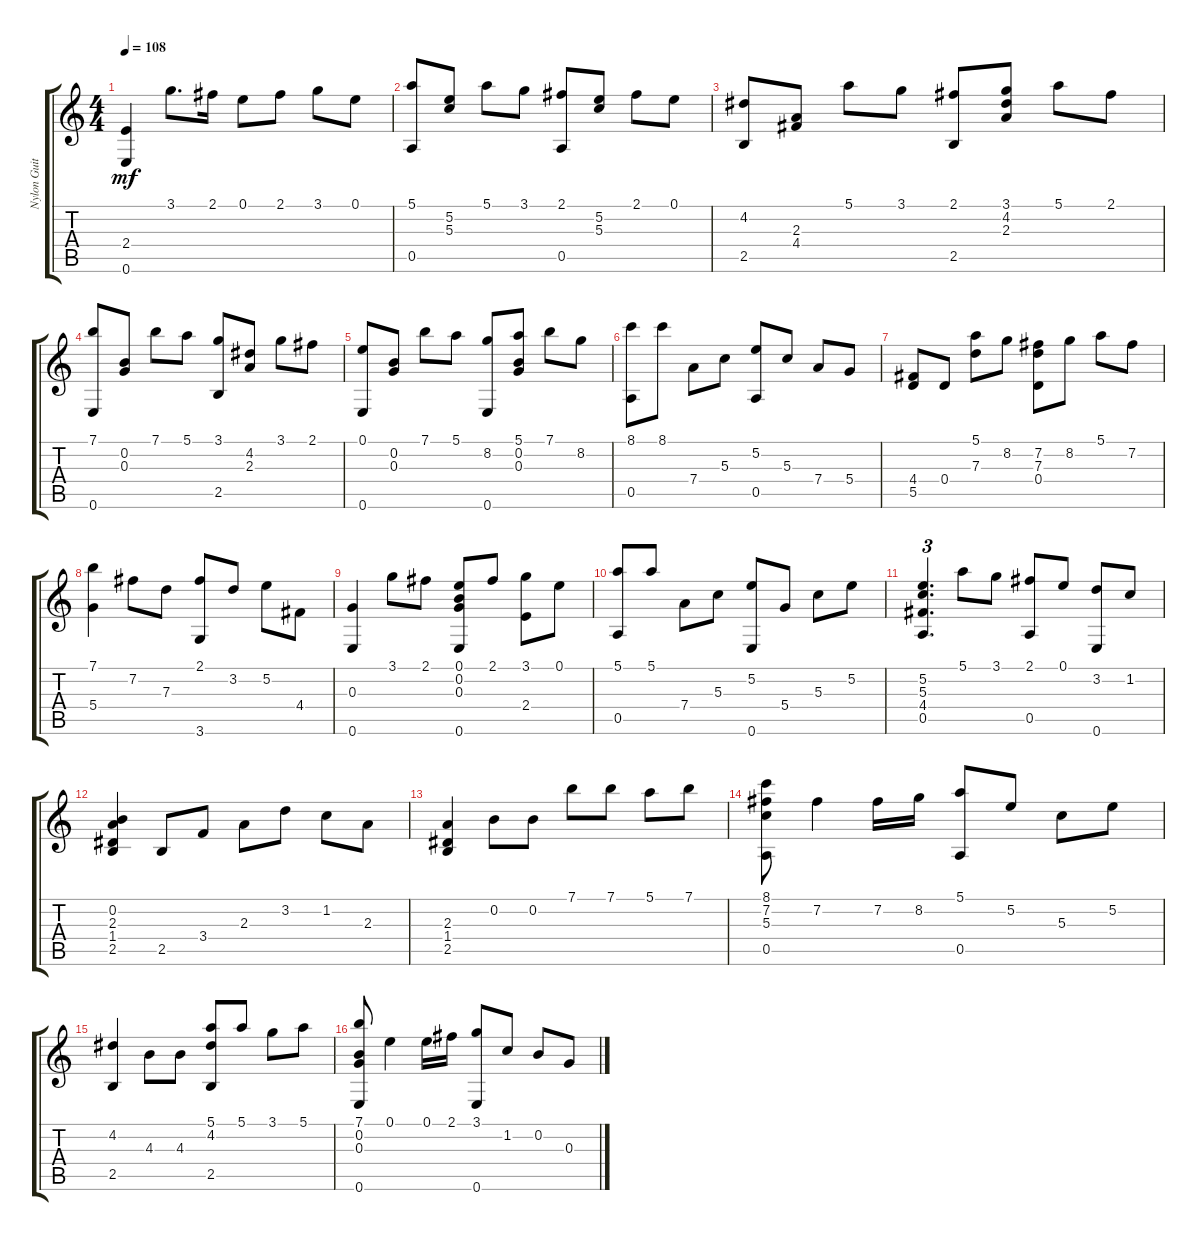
\track ("Nylon Guitar" "Nylon Guit") {instrument acousticguitarsteel}
\staff {score tabs}
\tuning (E4 B3 G3 D3 A2 E2) {hide}
\ts (4 4)
\tempo 108
\clef g2
\ks c
(2.4 0.6).4{dy mf} 3.1.8{d} 2.1.16 0.1.8 2.1.8 3.1.8 0.1.8 |
(5.1 0.5).8 (5.2 5.3).8 5.1.8 3.1.8 (2.1 0.5).8 (5.2 5.3).8 2.1.8 0.1.8 |
(4.2 2.5).8 (2.3 4.4).8 5.1.8 3.1.8 (2.1 2.5).8 (3.1 4.2 2.3).8 5.1.8 2.1.8 |
(7.1 0.6).8 (0.2 0.3).8 7.1.8 5.1.8 (3.1 2.5).8 (4.2 2.3).8 3.1.8 2.1.8 |
(0.1 0.6).8 (0.2 0.3).8 7.1.8 5.1.8 (8.2 0.6).8 (5.1 0.2 0.3).8 7.1.8 8.2.8 |
(8.1 0.5).8 8.1.8 7.4.8 5.3.8 (5.2 0.5).8 5.3.8 7.4.8 5.4.8 |
(4.4 5.5).8 0.4.8 (5.1 7.3).8 8.2.8 (7.2 7.3 0.4).8 8.2.8 5.1.8 7.2.8 |
(7.1 5.4).4 7.2.8 7.3.8 (2.1 3.6).8 3.2.8 5.2.8 4.4.8 |
(0.3 0.6).4 3.1.8 2.1.8 (0.1 0.2 0.3 0.6).8 2.1.8 (3.1 2.4).8 0.1.8 |
(5.1 0.5).8 5.1.8 7.4.8 5.3.8 (5.2 0.6).8 5.4.8 5.3.8 5.2.8 |
(5.2 5.3 4.4 0.5).4{d tu (3 2)} 5.1.8 3.1.8 (2.1 0.5).8 0.1.8 (3.2 0.6).8 1.2.8 |
(0.2 2.3 1.4 2.5).4 2.5.8 3.4.8 2.3.8 3.2.8 1.2.8 2.3.8 |
(2.3 1.4 2.5).4 0.2.8 0.2.8 7.1.8 7.1.8 5.1.8 7.1.8 |
(8.1 7.2 5.3 0.5).8 7.2.4 7.2.16 8.2.16 (5.1 0.5).8 5.2.8 5.3.8 5.2.8 |
(4.2 2.5).4 4.3.8 4.3.8 (5.1 4.2 2.5).8 5.1.8 3.1.8 5.1.8 |
(7.1 0.2 0.3 0.6).8 0.1.4 0.1.16 2.1.16 (3.1 0.6).8 1.2.8 0.2.8 0.3.8
